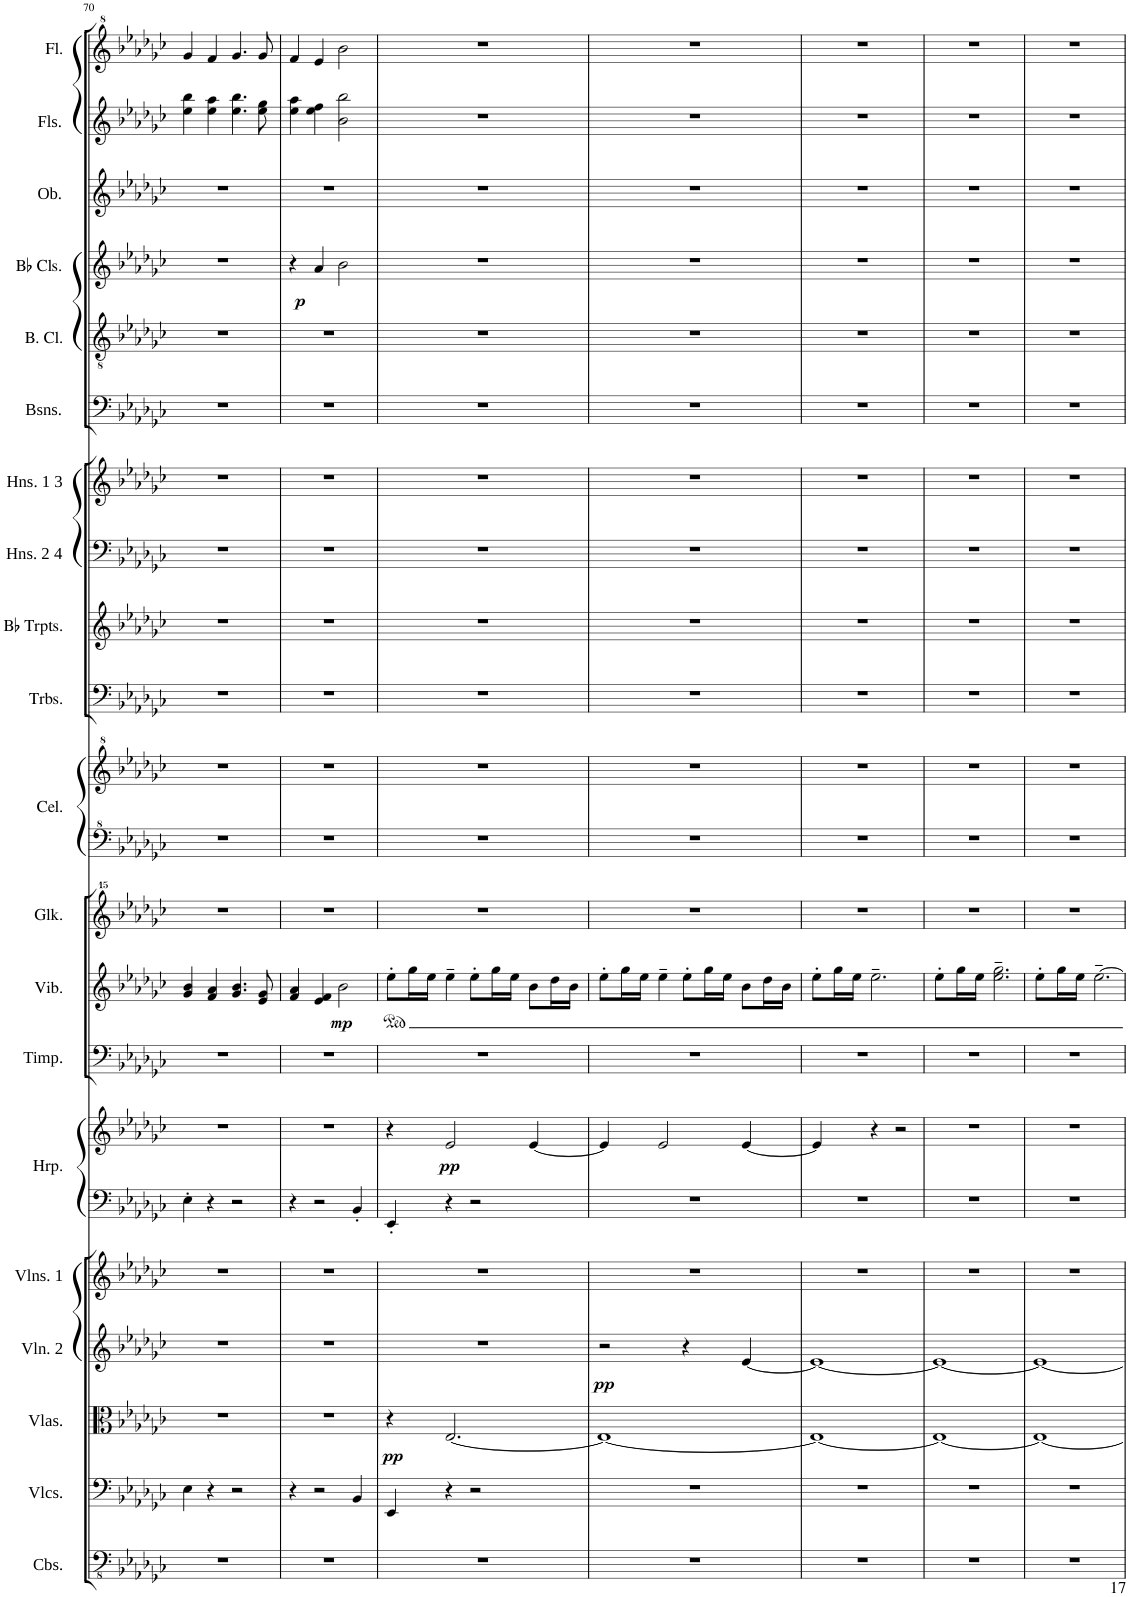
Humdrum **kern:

**kern	**kern	**kern	**dynam	**kern	**dynam	**kern	**kern	**kern	**dynam	**kern	**kern	**dynam	**kern	**kern	**kern	**kern	**kern	**kern	**kern	**kern	**kern	**kern	**dynam	**kern	**kern	**kern
*part20	*part19	*part18	*part18	*part17	*part17	*part16	*part15	*part15	*part15	*part14	*part13	*part13	*part12	*part11	*part11	*part10	*part9	*part8	*part7	*part6	*part5	*part4	*part4	*part3	*part2	*part1
*staff22	*staff21	*staff20	*staff20	*staff19	*staff19	*staff18	*staff17	*staff16	*staff16/17	*staff15	*staff14	*staff14	*staff13	*staff12	*staff11	*staff10	*staff9	*staff8	*staff7	*staff6	*staff5	*staff4	*staff4	*staff3	*staff2	*staff1
*I"Contrabasses	*I"Violoncellos	*I"Violas	*	*I"Violin 2	*	*I"Violins 1	*I"Harp	*	*	*I"Timpani	*I"Vibraphone	*	*I"Glockenspiel	*I"Celesta	*	*I"Trombones	*I"Bb Trumpets	*I"Horns 2 4	*I"Horns 1 3	*I"Bassoons	*I"Bass Clarinet	*I"Bb Clarinets	*	*I"Oboe	*I"Flutes	*I"Piccolo (doub. Flute)
*I'Cbs.	*I'Vlcs.	*I'Vlas.	*	*I'Vln. 2	*	*I'Vlns. 1	*I'Hrp.	*	*	*I'Timp.	*I'Vib.	*	*I'Glk.	*I'Cel.	*	*I'Trbs.	*I'Bb Trpts.	*I'Hns. 2 4	*I'Hns. 1 3	*I'Bsns.	*I'B. Cl.	*I'Bb Cls.	*	*I'Ob.	*I'Fls.	*I'Picc.
!!LO:PB:g=z
*clefFv4	*clefF4	*clefC3	*	*clefG2	*	*clefG2	*clefF4	*clefG2	*	*clefF4	*clefG2	*	*clefG^^2	*clefF^4	*clefG^2	*clefF4	*clefG2	*clefF4	*clefG2	*clefF4	*clefGv2	*clefG2	*	*clefG2	*clefG2	*clefG^2
*	*	*	*	*	*	*	*	*	*	*	*	*	*	*	*	*	*ITrd1c2	*ITrd4c7	*ITrd4c7	*	*ITrd8c14	*ITrd1c2	*	*	*	*ITrd-7c-12
*k[b-e-a-d-g-c-]	*k[b-e-a-d-g-c-]	*k[b-e-a-d-g-c-]	*	*k[b-e-a-d-g-c-]	*	*k[b-e-a-d-g-c-]	*k[b-e-a-d-g-c-]	*k[b-e-a-d-g-c-]	*	*k[b-e-a-d-g-c-]	*k[b-e-a-d-g-c-]	*	*k[b-e-a-d-g-c-]	*k[b-e-a-d-g-c-]	*k[b-e-a-d-g-c-]	*k[b-e-a-d-g-c-]	*k[b-e-a-d-g-c-]	*k[b-e-a-d-g-c-]	*k[b-e-a-d-g-c-]	*k[b-e-a-d-g-c-]	*k[b-e-a-d-g-c-]	*k[b-e-a-d-g-c-]	*	*k[b-e-a-d-g-c-]	*k[b-e-a-d-g-c-]	*k[b-e-a-d-g-c-]
*M4/4	*M4/4	*M4/4	*	*M4/4	*	*M4/4	*M4/4	*M4/4	*	*M4/4	*M4/4	*	*M4/4	*M4/4	*M4/4	*M4/4	*M4/4	*M4/4	*M4/4	*M4/4	*M4/4	*M4/4	*	*M4/4	*M4/4	*M4/4
=70	=70	=70	=70	=70	=70	=70	=70	=70	=70	=70	=70	=70	=70	=70	=70	=70	=70	=70	=70	=70	=70	=70	=70	=70	=70	=70
1r	4E-\	1r	.	1r	.	1r	4E-'\	1r	.	1r	4g-/ 4b-/	.	1r	1r	1r	1r	1r	1r	1r	1r	1r	1r	.	1r	4ee-\ 4bb-\	4gg-/
.	4r	.	.	.	.	.	4r	.	.	.	4f/ 4a-/	.	.	.	.	.	.	.	.	.	.	.	.	.	4ee-\ 4aa-\	4ff/
.	2r	.	.	.	.	.	2r	.	.	.	4.g-/ 4.b-/	.	.	.	.	.	.	.	.	.	.	.	.	.	4.ee-\ 4.bb-\	4.gg-/
.	.	.	.	.	.	.	.	.	.	.	8e-/ 8g-/	.	.	.	.	.	.	.	.	.	.	.	.	.	8ee-\ 8gg-\	8gg-/
=71	=71	=71	=71	=71	=71	=71	=71	=71	=71	=71	=71	=71	=71	=71	=71	=71	=71	=71	=71	=71	=71	=71	=71	=71	=71	=71
!	!	!	!	!	!	!	!	!	!	!	!	!	!	!	!	!	!	!	!	!	!	!	!LO:DY:b	!	!	!
1r	4r	1r	.	1r	.	1r	4r	1r	.	1r	4f/ 4a-/	.	1r	1r	1r	1r	1r	1r	1r	1r	1r	4r	p	1r	4ee-\ 4aa-\	4ff/
.	2r	.	.	.	.	.	2r	.	.	.	4e-/ 4f/	.	.	.	.	.	.	.	.	.	.	4a-/	.	.	4ee-\ 4ff\	4ee-/
!	!	!	!	!	!	!	!	!	!	!	!	!LO:DY:b	!	!	!	!	!	!	!	!	!	!	!	!	!	!
.	.	.	.	.	.	.	.	.	.	.	2b-\	mp	.	.	.	.	.	.	.	.	.	2b-\	.	.	2b-\ 2bb-\	2bb-\
.	4BB-/	.	.	.	.	.	4BB-'/	.	.	.	.	.	.	.	.	.	.	.	.	.	.	.	.	.	.	.
=72	=72	=72	=72	=72	=72	=72	=72	=72	=72	=72	=72	=72	=72	=72	=72	=72	=72	=72	=72	=72	=72	=72	=72	=72	=72	=72
!	!	!	!LO:DY:b	!	!	!	!	!	!	!	!	!	!	!	!	!	!	!	!	!	!	!	!	!	!	!
1r	4EE-/	4r	pp	1r	.	1r	4EE-'/	4r	.	1r	8ee-'\L	.	1r	1r	1r	1r	1r	1r	1r	1r	1r	1r	.	1r	1r	1r
.	.	.	.	.	.	.	.	.	.	.	16gg-\L	.	.	.	.	.	.	.	.	.	.	.	.	.	.	.
.	.	.	.	.	.	.	.	.	.	.	16ee-\JJ	.	.	.	.	.	.	.	.	.	.	.	.	.	.	.
!	!	!	!	!	!	!	!	!	!LO:DY:b	!	!	!	!	!	!	!	!	!	!	!	!	!	!	!	!	!
.	4r	[2.E-/	.	.	.	.	4r	2e-/	pp	.	4ee-~\	.	.	.	.	.	.	.	.	.	.	.	.	.	.	.
.	2r	.	.	.	.	.	2r	.	.	.	8ee-'\L	.	.	.	.	.	.	.	.	.	.	.	.	.	.	.
.	.	.	.	.	.	.	.	.	.	.	16gg-\L	.	.	.	.	.	.	.	.	.	.	.	.	.	.	.
.	.	.	.	.	.	.	.	.	.	.	16ee-\JJ	.	.	.	.	.	.	.	.	.	.	.	.	.	.	.
.	.	.	.	.	.	.	.	[4e-/	.	.	8b-\L	.	.	.	.	.	.	.	.	.	.	.	.	.	.	.
.	.	.	.	.	.	.	.	.	.	.	16dd-\L	.	.	.	.	.	.	.	.	.	.	.	.	.	.	.
.	.	.	.	.	.	.	.	.	.	.	16b-\JJ	.	.	.	.	.	.	.	.	.	.	.	.	.	.	.
=73	=73	=73	=73	=73	=73	=73	=73	=73	=73	=73	=73	=73	=73	=73	=73	=73	=73	=73	=73	=73	=73	=73	=73	=73	=73	=73
!	!	!	!	!	!LO:DY:b	!	!	!	!	!	!	!	!	!	!	!	!	!	!	!	!	!	!	!	!	!
1r	1r	1E-_	.	2r	pp	1r	1r	4e-/]	.	1r	8ee-'\L	.	1r	1r	1r	1r	1r	1r	1r	1r	1r	1r	.	1r	1r	1r
.	.	.	.	.	.	.	.	.	.	.	16gg-\L	.	.	.	.	.	.	.	.	.	.	.	.	.	.	.
.	.	.	.	.	.	.	.	.	.	.	16ee-\JJ	.	.	.	.	.	.	.	.	.	.	.	.	.	.	.
.	.	.	.	.	.	.	.	2e-/	.	.	4ee-~\	.	.	.	.	.	.	.	.	.	.	.	.	.	.	.
.	.	.	.	4r	.	.	.	.	.	.	8ee-'\L	.	.	.	.	.	.	.	.	.	.	.	.	.	.	.
.	.	.	.	.	.	.	.	.	.	.	16gg-\L	.	.	.	.	.	.	.	.	.	.	.	.	.	.	.
.	.	.	.	.	.	.	.	.	.	.	16ee-\JJ	.	.	.	.	.	.	.	.	.	.	.	.	.	.	.
.	.	.	.	[4e-/	.	.	.	[4e-/	.	.	8b-\L	.	.	.	.	.	.	.	.	.	.	.	.	.	.	.
.	.	.	.	.	.	.	.	.	.	.	16dd-\L	.	.	.	.	.	.	.	.	.	.	.	.	.	.	.
.	.	.	.	.	.	.	.	.	.	.	16b-\JJ	.	.	.	.	.	.	.	.	.	.	.	.	.	.	.
=74	=74	=74	=74	=74	=74	=74	=74	=74	=74	=74	=74	=74	=74	=74	=74	=74	=74	=74	=74	=74	=74	=74	=74	=74	=74	=74
1r	1r	1E-_	.	1e-_	.	1r	1r	4e-/]	.	1r	8ee-'\L	.	1r	1r	1r	1r	1r	1r	1r	1r	1r	1r	.	1r	1r	1r
.	.	.	.	.	.	.	.	.	.	.	16gg-\L	.	.	.	.	.	.	.	.	.	.	.	.	.	.	.
.	.	.	.	.	.	.	.	.	.	.	16ee-\JJ	.	.	.	.	.	.	.	.	.	.	.	.	.	.	.
.	.	.	.	.	.	.	.	4r	.	.	2.ee-~\	.	.	.	.	.	.	.	.	.	.	.	.	.	.	.
.	.	.	.	.	.	.	.	2r	.	.	.	.	.	.	.	.	.	.	.	.	.	.	.	.	.	.
=75	=75	=75	=75	=75	=75	=75	=75	=75	=75	=75	=75	=75	=75	=75	=75	=75	=75	=75	=75	=75	=75	=75	=75	=75	=75	=75
1r	1r	1E-_	.	1e-_	.	1r	1r	1r	.	1r	8ee-'\L	.	1r	1r	1r	1r	1r	1r	1r	1r	1r	1r	.	1r	1r	1r
.	.	.	.	.	.	.	.	.	.	.	16gg-\L	.	.	.	.	.	.	.	.	.	.	.	.	.	.	.
.	.	.	.	.	.	.	.	.	.	.	16ee-\JJ	.	.	.	.	.	.	.	.	.	.	.	.	.	.	.
.	.	.	.	.	.	.	.	.	.	.	2.ee-\~ 2.gg-\~	.	.	.	.	.	.	.	.	.	.	.	.	.	.	.
=76	=76	=76	=76	=76	=76	=76	=76	=76	=76	=76	=76	=76	=76	=76	=76	=76	=76	=76	=76	=76	=76	=76	=76	=76	=76	=76
1r	1r	1E-_	.	1e-_	.	1r	1r	1r	.	1r	8ee-'\L	.	1r	1r	1r	1r	1r	1r	1r	1r	1r	1r	.	1r	1r	1r
.	.	.	.	.	.	.	.	.	.	.	16gg-\L	.	.	.	.	.	.	.	.	.	.	.	.	.	.	.
.	.	.	.	.	.	.	.	.	.	.	16ee-\JJ	.	.	.	.	.	.	.	.	.	.	.	.	.	.	.
.	.	.	.	.	.	.	.	.	.	.	[2.ee-~\	.	.	.	.	.	.	.	.	.	.	.	.	.	.	.
=	=	=	=	=	=	=	=	=	=	=	=	=	=	=	=	=	=	=	=	=	=	=	=	=	=	=
*-	*-	*-	*-	*-	*-	*-	*-	*-	*-	*-	*-	*-	*-	*-	*-	*-	*-	*-	*-	*-	*-	*-	*-	*-	*-	*-
